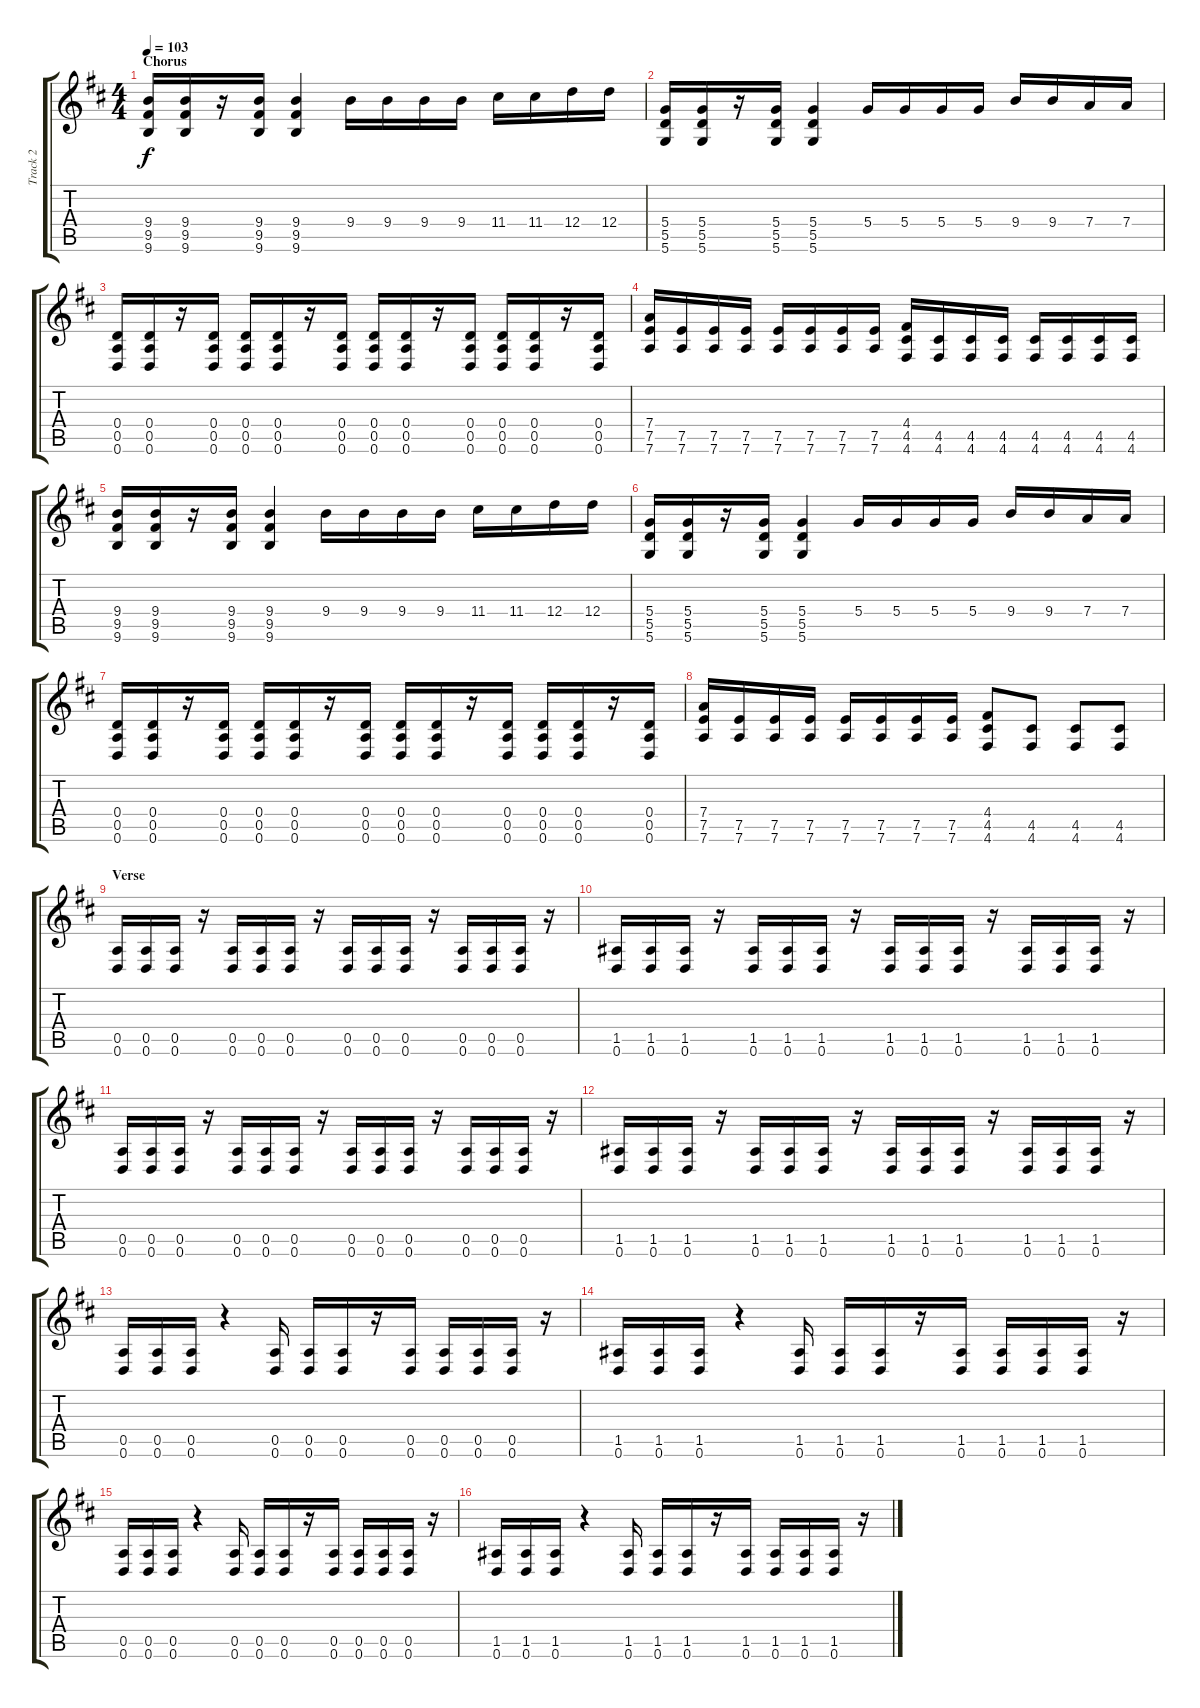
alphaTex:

\track ("Track 2" "Track 2") {instrument distortionguitar}
\staff {score tabs}
\tuning (E4 B3 G3 D3 A2 D2) {hide}
\ts (4 4)
\section ("" "Chorus")
\tempo 103
\clef g2
\ks d
(9.4 9.5 9.6).16{dy f} (9.4 9.5 9.6).16 r.16 (9.4 9.5 9.6).16 (9.4 9.5 9.6).4 9.4.16 9.4.16 9.4.16 9.4.16 11.4.16 11.4.16 12.4.16 12.4.16 |
(5.4 5.5 5.6).16 (5.4 5.5 5.6).16 r.16 (5.4 5.5 5.6).16 (5.4 5.5 5.6).4 5.4.16 5.4.16 5.4.16 5.4.16 9.4.16 9.4.16 7.4.16 7.4.16 |
(0.4 0.5 0.6).16 (0.4 0.5 0.6).16 r.16 (0.4 0.5 0.6).16 (0.4 0.5 0.6).16 (0.4 0.5 0.6).16 r.16 (0.4 0.5 0.6).16 (0.4 0.5 0.6).16 (0.4 0.5 0.6).16 r.16 (0.4 0.5 0.6).16 (0.4 0.5 0.6).16 (0.4 0.5 0.6).16 r.16 (0.4 0.5 0.6).16 |
(7.4 7.5 7.6).16 (7.5 7.6).16 (7.5 7.6).16 (7.5 7.6).16 (7.5 7.6).16 (7.5 7.6).16 (7.5 7.6).16 (7.5 7.6).16 (4.4 4.5 4.6).16 (4.5 4.6).16 (4.5 4.6).16 (4.5 4.6).16 (4.5 4.6).16 (4.5 4.6).16 (4.5 4.6).16 (4.5 4.6).16 |
(9.4 9.5 9.6).16 (9.4 9.5 9.6).16 r.16 (9.4 9.5 9.6).16 (9.4 9.5 9.6).4 9.4.16 9.4.16 9.4.16 9.4.16 11.4.16 11.4.16 12.4.16 12.4.16 |
(5.4 5.5 5.6).16 (5.4 5.5 5.6).16 r.16 (5.4 5.5 5.6).16 (5.4 5.5 5.6).4 5.4.16 5.4.16 5.4.16 5.4.16 9.4.16 9.4.16 7.4.16 7.4.16 |
(0.4 0.5 0.6).16 (0.4 0.5 0.6).16 r.16 (0.4 0.5 0.6).16 (0.4 0.5 0.6).16 (0.4 0.5 0.6).16 r.16 (0.4 0.5 0.6).16 (0.4 0.5 0.6).16 (0.4 0.5 0.6).16 r.16 (0.4 0.5 0.6).16 (0.4 0.5 0.6).16 (0.4 0.5 0.6).16 r.16 (0.4 0.5 0.6).16 |
(7.4 7.5 7.6).16 (7.5 7.6).16 (7.5 7.6).16 (7.5 7.6).16 (7.5 7.6).16 (7.5 7.6).16 (7.5 7.6).16 (7.5 7.6).16 (4.4 4.5 4.6).8 (4.5 4.6).8 (4.5 4.6).8 (4.5 4.6).8 |
\section ("" "Verse")
(0.5 0.6).16{volume 10} (0.5 0.6).16 (0.5 0.6).16 r.16 (0.5 0.6).16 (0.5 0.6).16 (0.5 0.6).16 r.16 (0.5 0.6).16 (0.5 0.6).16 (0.5 0.6).16 r.16 (0.5 0.6).16 (0.5 0.6).16 (0.5 0.6).16 r.16 |
(1.5 0.6).16 (1.5 0.6).16 (1.5 0.6).16 r.16 (1.5 0.6).16 (1.5 0.6).16 (1.5 0.6).16 r.16 (1.5 0.6).16 (1.5 0.6).16 (1.5 0.6).16 r.16 (1.5 0.6).16 (1.5 0.6).16 (1.5 0.6).16 r.16 |
(0.5 0.6).16 (0.5 0.6).16 (0.5 0.6).16 r.16 (0.5 0.6).16 (0.5 0.6).16 (0.5 0.6).16 r.16 (0.5 0.6).16 (0.5 0.6).16 (0.5 0.6).16 r.16 (0.5 0.6).16 (0.5 0.6).16 (0.5 0.6).16 r.16 |
(1.5 0.6).16 (1.5 0.6).16 (1.5 0.6).16 r.16 (1.5 0.6).16 (1.5 0.6).16 (1.5 0.6).16 r.16 (1.5 0.6).16 (1.5 0.6).16 (1.5 0.6).16 r.16 (1.5 0.6).16 (1.5 0.6).16 (1.5 0.6).16 r.16 |
(0.5 0.6).16 (0.5 0.6).16 (0.5 0.6).16 r.4 (0.5 0.6).16 (0.5 0.6).16 (0.5 0.6).16 r.16 (0.5 0.6).16 (0.5 0.6).16 (0.5 0.6).16 (0.5 0.6).16 r.16 |
(1.5 0.6).16 (1.5 0.6).16 (1.5 0.6).16 r.4 (1.5 0.6).16 (1.5 0.6).16 (1.5 0.6).16 r.16 (1.5 0.6).16 (1.5 0.6).16 (1.5 0.6).16 (1.5 0.6).16 r.16 |
(0.5 0.6).16 (0.5 0.6).16 (0.5 0.6).16 r.4 (0.5 0.6).16 (0.5 0.6).16 (0.5 0.6).16 r.16 (0.5 0.6).16 (0.5 0.6).16 (0.5 0.6).16 (0.5 0.6).16 r.16 |
(1.5 0.6).16 (1.5 0.6).16 (1.5 0.6).16 r.4 (1.5 0.6).16 (1.5 0.6).16 (1.5 0.6).16 r.16 (1.5 0.6).16 (1.5 0.6).16 (1.5 0.6).16 (1.5 0.6).16 r.16
